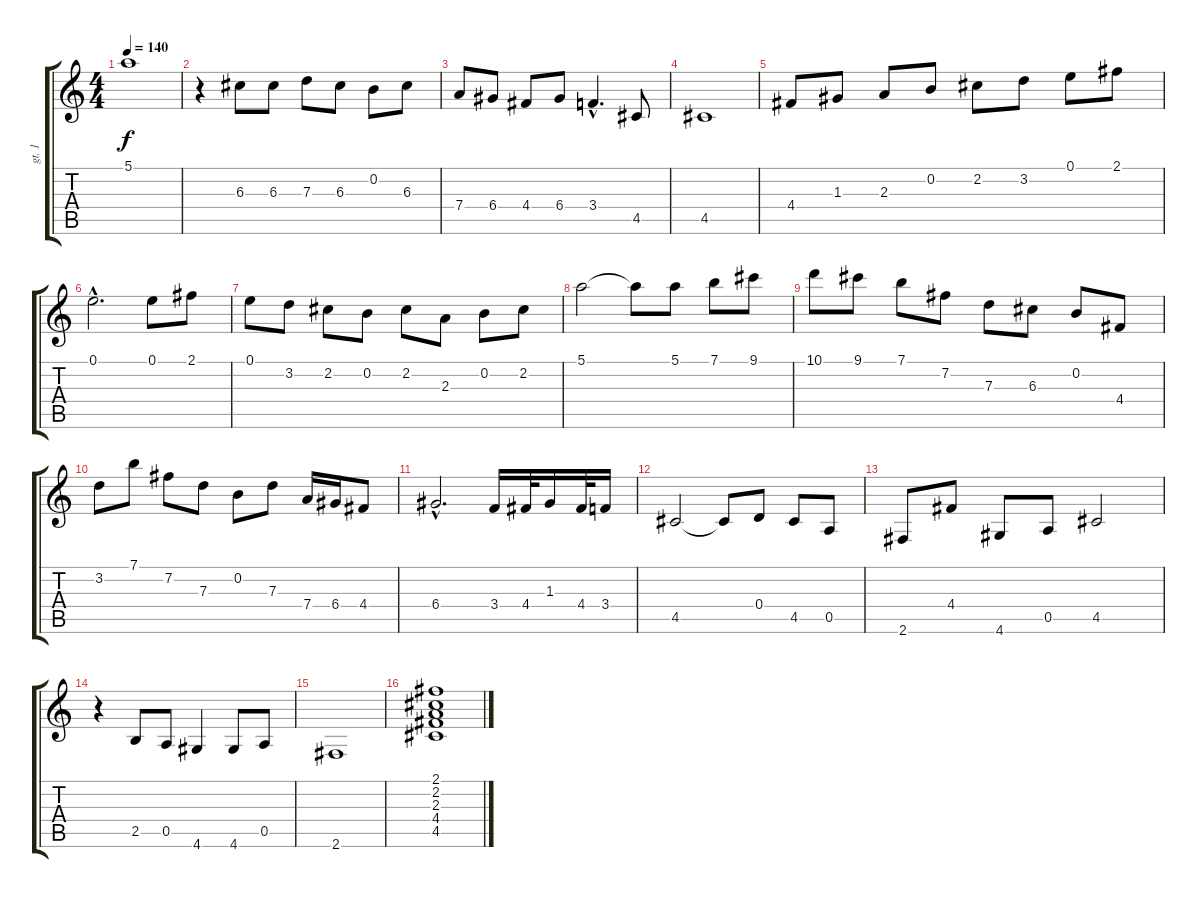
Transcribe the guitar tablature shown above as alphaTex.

\track ("gt. 1" "gt. 1") {instrument acousticguitarsteel}
\staff {score tabs}
\tuning (E4 B3 G3 D3 A2 E2) {hide}
\ts (4 4)
\tempo 140
\clef g2
\ks c
5.1.1{dy f} |
r.4 6.3.8 6.3.8 7.3.8 6.3.8 0.2.8 6.3.8 |
7.4.8 6.4.8 4.4.8 6.4.8 3.4{hac}.4{d} 4.5.8 |
4.5.1 |
4.4.8 1.3.8 2.3.8 0.2.8 2.2.8 3.2.8 0.1.8 2.1.8 |
0.1{hac}.2{d} 0.1.8 2.1.8 |
0.1.8 3.2.8 2.2.8 0.2.8 2.2.8 2.3.8 0.2.8 2.2.8 |
5.1.2 5.1{t}.8 5.1.8 7.1.8 9.1.8 |
10.1.8 9.1.8 7.1.8 7.2.8 7.3.8 6.3.8 0.2.8 4.4.8 |
3.2.8 7.1.8 7.2.8 7.3.8 0.2.8 7.3.8 7.4.16 6.4.16 4.4.8 |
6.4{hac}.2{d} 3.4.16 4.4.32 1.3.16 4.4.32 3.4.16 |
4.5.2 4.5{t}.8 0.4.8 4.5.8 0.5.8 |
2.6.8 4.4.8 4.6.8 0.5.8 4.5.2 |
r.4 2.5.8 0.5.8 4.6.4 4.6.8 0.5.8 |
2.6.1 |
(2.1 2.2 2.3 4.4 4.5).1
